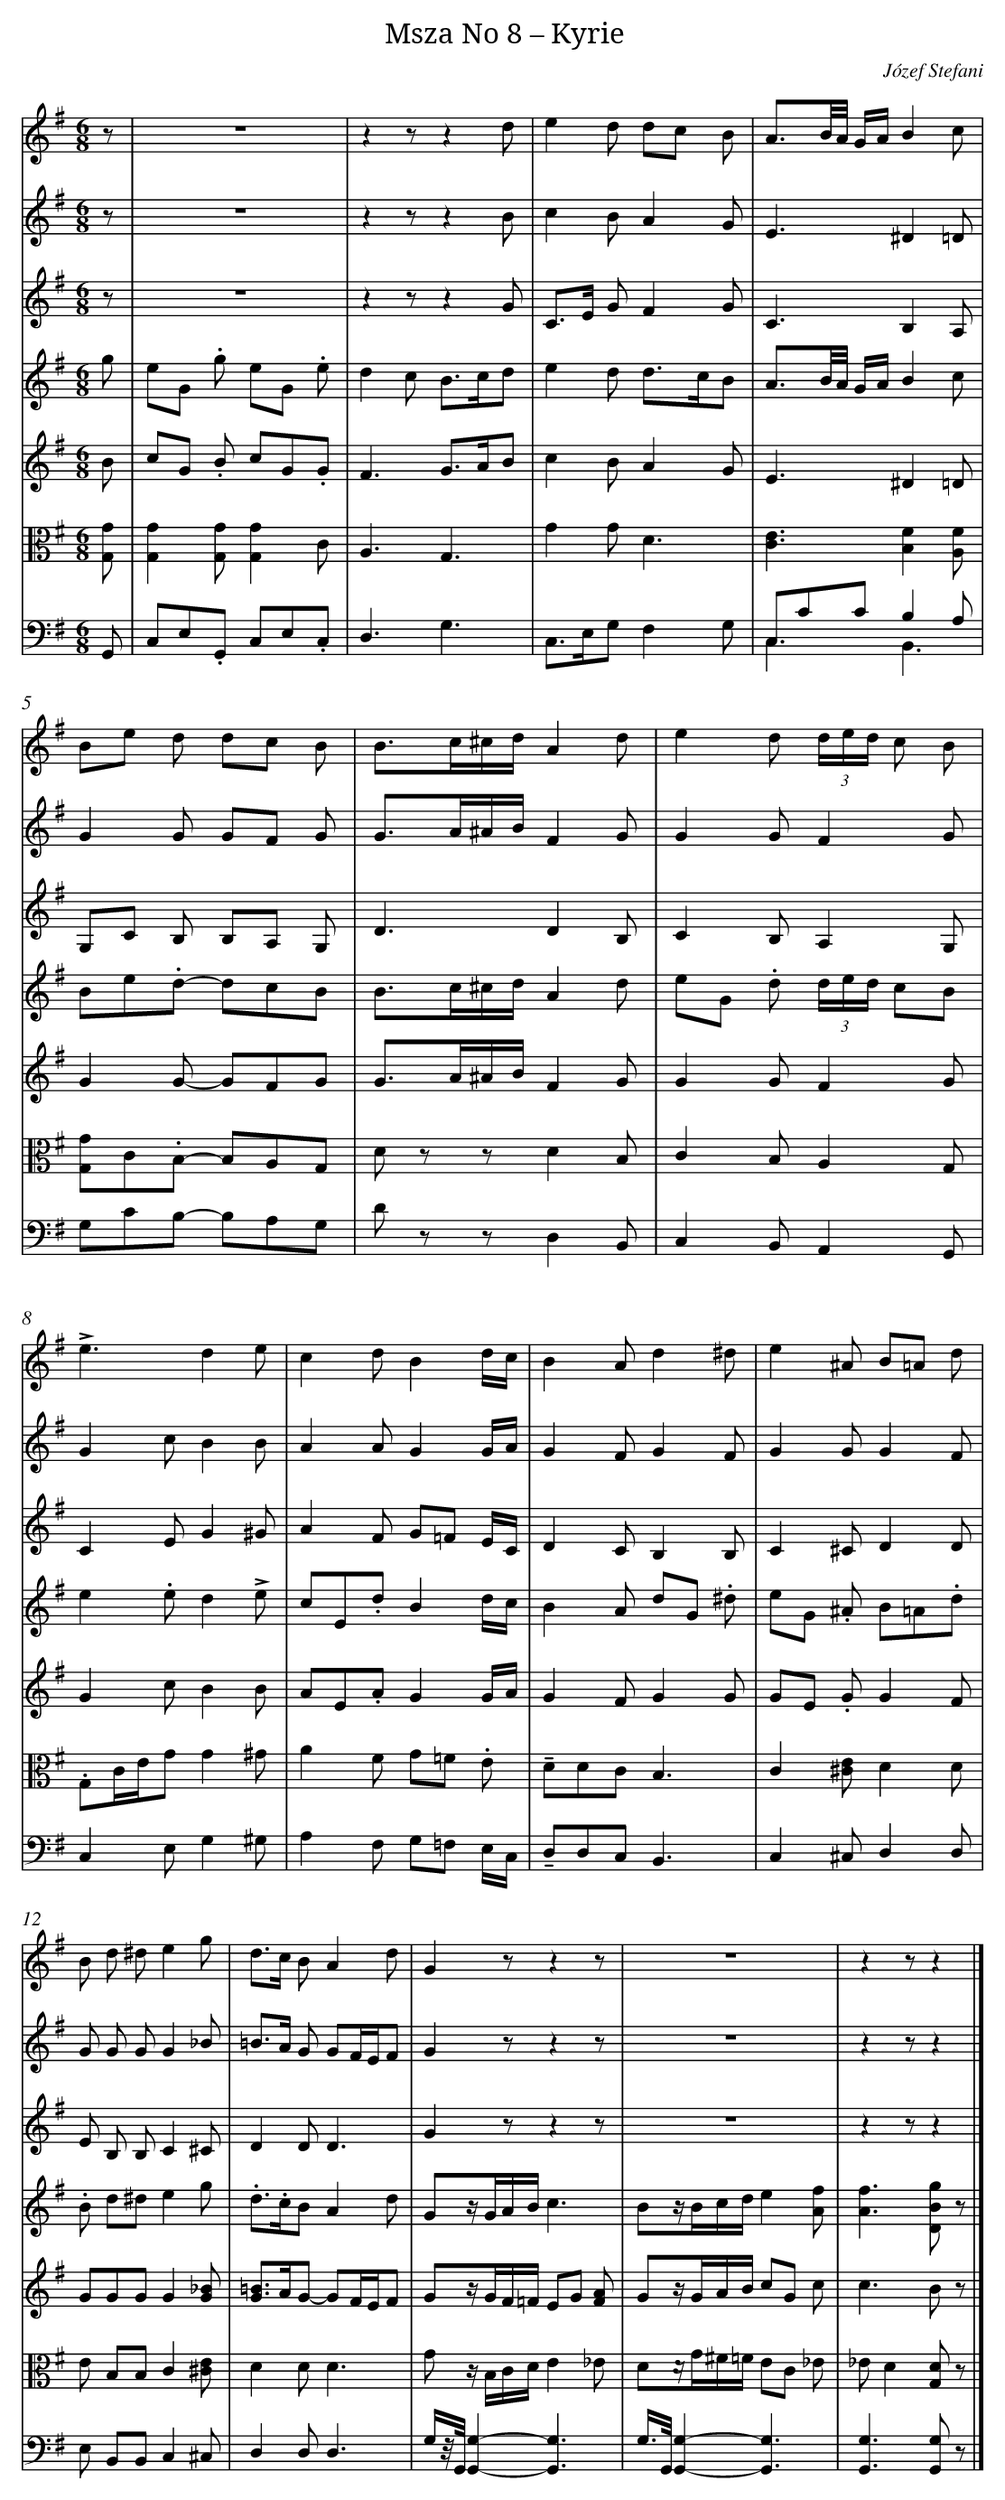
X:1
T: Msza No 8 – Kyrie
C: Józef Stefani
L: 1/8
M: 6/8
V: 1 clef=treble
V: 2 clef=treble
V: 3 clef=treble
V: 4 clef=treble
V: 5 clef=treble
V: 6 clef=alto
V: 7 clef=bass
K: G
[V:1] z [I:setbarnb 1]|
[V:2] z |
[V:3] z |
[V:4] g |
[V:5] B |
[V:6] [GG,] |
[V:7] G,, |
[V:1] z6 |
[V:2] z6 |
[V:3] z6 |
[V:4] eG .g eG .e |
[V:5] cG .B cG.G |
[V:6] [G2G,2][GG,][G2G,2]C |
[V:7] C,E,.G,, C,E,.C, |
[V:1] z2zz2d |
[V:2] z2zz2B |
[V:3] z2zz2G |
[V:4] d2c B>cd |
[V:5] F3G>AB |
[V:6] A,3G,3 |
[V:7] D,3G,3 |
[V:1] e2d dc B |
[V:2] c2BA2G |
[V:3] C>E GF2G |
[V:4] e2d d>cB |
[V:5] c2BA2G |
[V:6] G2GD3 |
[V:7] C,>E,G,F,2G, |
[V:1] A3/B//A// G/A/B2c |
[V:2] E3^D2=D |
[V:3] C3B,2A, |
[V:4] A3/B//A// G/A/B2c |
[V:5] E3^D2=D |
[V:6] [E3C3][F2B,2][FA,] |
[V:7] C,CCB,2A, & C,3B,,3 |
[V:1] Be d dc B |
[V:2] G2G GF G |
[V:3] G,C B, B,A, G, |
[V:4] Be.d- dcB |
[V:5] G2G- GFG |
[V:6] [GG,]C.B,- B,A,G, |
[V:7] G,CB,- B,A,G, |
[V:1] B>c^c/d/A2d |
[V:2] G>A^A/B/F2G |
[V:3] D3D2B, |
[V:4] B>c^c/d/A2d |
[V:5] G>A^A/B/F2G |
[V:6] D z zD2B, |
[V:7] D z zD,2B,, |
[V:1] e2d (3d/e/d/ c B |
[V:2] G2GF2G |
[V:3] C2B,A,2G, |
[V:4] eG .d (3d/e/d/ cB |
[V:5] G2GF2G |
[V:6] C2B,A,2G, |
[V:7] C,2B,,A,,2G,, |
[V:1] !accent!e3d2e |
[V:2] G2cB2B |
[V:3] C2EG2^G |
[V:4] e2.ed2!accent!e |
[V:5] G2cB2B |
[V:6] .G,C/E/GG2^G |
[V:7] C,2E,G,2^G, |
[V:1] c2dB2d/c/ |
[V:2] A2AG2G/A/ |
[V:3] A2F G=F E/C/ |
[V:4] cE.dB2d/c/ |
[V:5] AE.AG2G/A/ |
[V:6] A2F G=F .E |
[V:7] A,2F, G,=F, E,/C,/ |
[V:1] B2Ad2^d |
[V:2] G2FG2F |
[V:3] D2CB,2B, |
[V:4] B2A dG .^d |
[V:5] G2FG2G |
[V:6] !tenuto!DDCB,3 |
[V:7] !tenuto!D,D,C,B,,3 |
[V:1] e2^A B=A d |
[V:2] G2GG2F |
[V:3] C2^CD2D |
[V:4] eG .^A B=A.d |
[V:5] GE .GG2F |
[V:6] C2[E^C]D2D |
[V:7] C,2^C,D,2D, |
[V:1] B d ^de2g |
[V:2] G G GG2_B |
[V:3] E B, B,C2^C |
[V:4] .B d^de2g |
[V:5] GGGG2[_BG] |
[V:6] E B,B,C2[E^C] |
[V:7] E, B,,B,,C,2^C, |
[V:1] d>c BA2d |
[V:2] =B>A G GF/E/F |
[V:3] D2DD3 |
[V:4] .d>.cBA2d |
[V:5] [=BG]>AG- GF/E/F |
[V:6] D2DD3 |
[V:7] D,2D,D,3 |
[V:1] G2zz2z |
[V:2] G2zz2z |
[V:3] G2zz2z |
[V:4] Gz/G/A/B/c3 |
[V:5] Gz/G/F/=F/ EG [AF] |
[V:6] G z/ B,/C/D/E2_E |
[V:7] G,/z//G,,//[G,2G,,2]-[G,3G,,3] |
[V:1] z6 |
[V:2] z6 |
[V:3] z6 |
[V:4] Bz/B/c/d/e2[fA] |
[V:5] Gz/G/A/B/ cG c |
[V:6] Dz/G/^F/=F/ EC _E |
[V:7] G,/>G,,/[G,2G,,2]-[G,3G,,3] |
[V:1] z2zz2 |]
[V:2] z2zz2 |]
[V:3] z2zz2 |]
[V:4] [f2A2]>[g2B2D2] z |]
[V:5] c2>B2 z |]
[V:6] _ED2[DG,] z |]
[V:7] [G,2G,,2]>[G,2G,,2] z |]
